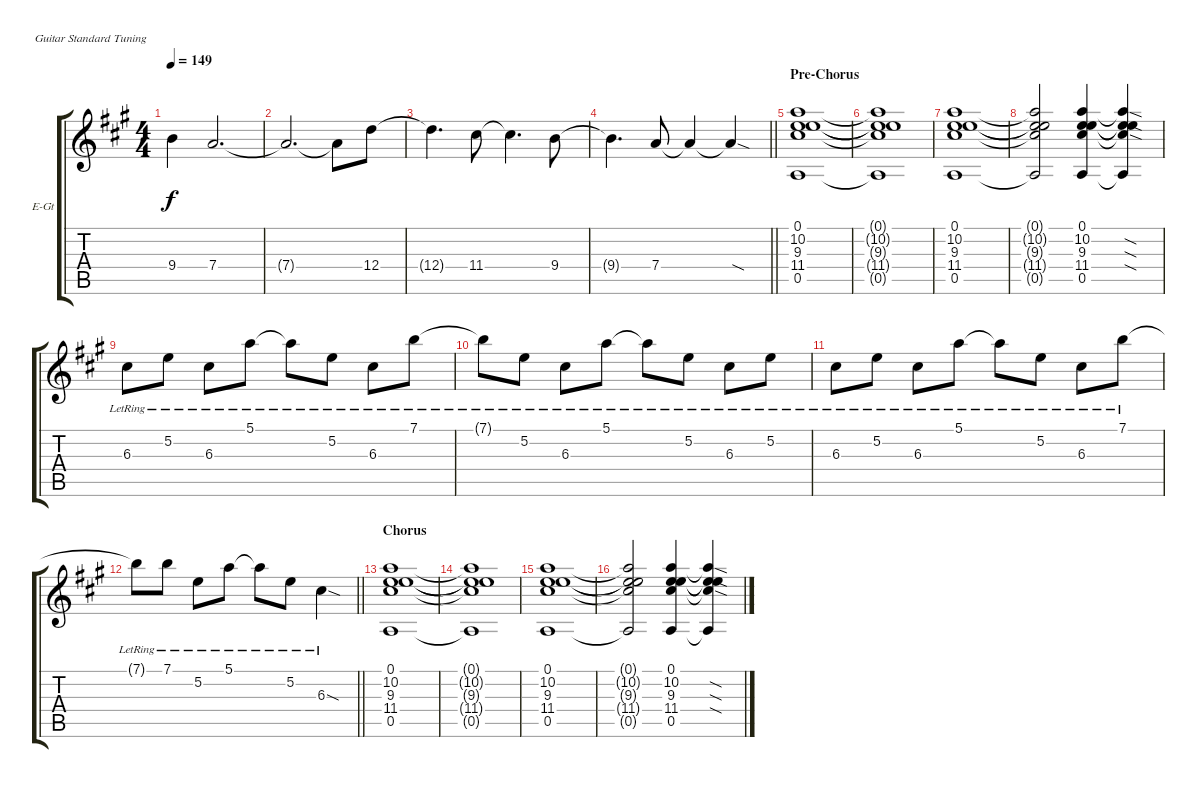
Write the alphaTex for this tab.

\defaultSystemsLayout 4
\bracketExtendMode groupsimilarinstruments
\firstSystemTrackNameOrientation horizontal
\otherSystemsTrackNameOrientation horizontal
\track ("Guitar 2" "E-Gt") {instrument distortionguitar}
\staff {score tabs}
\tuning (E4 B3 G3 D3 A2 E2)
\ts (4 4)
\tempo 149
\clef g2
\ks a
9.4{t}.4{dy f} 7.4.2{d} |
7.4{t}.2{d} 7.4{t}.8 12.4.8 |
12.4{t}.4{d} 11.4.8 11.4{t}.4{d} 9.4.8 |
\barLineRight lightlight
9.4{t}.4{d} 7.4.8 7.4{t}.4 7.4{sod t}.4 |
\section ("" "Pre-Chorus")
(10.2 9.3 11.4 0.5 0.1).1 |
(0.5{t} 11.4{t} 9.3{t} 10.2{t} 0.1{t}).1 |
(10.2 9.3 11.4 0.5 0.1).1 |
(0.5{t} 11.4{t} 9.3{t} 10.2{t} 0.1{t}).2 (0.5 11.4 9.3 10.2 0.1).4 (0.5{t} 11.4{sod t} 9.3{sod t} 10.2{sod t} 0.1{t}).4 |
6.3{lr}.8 5.2{lr}.8 6.3{lr}.8 5.1{lr}.8 5.1{lr t}.8 5.2{lr}.8 6.3{lr}.8 7.1{lr}.8 |
7.1{lr t}.8 5.2{lr}.8 6.3{lr}.8 5.1{lr}.8 5.1{lr t}.8 5.2{lr}.8 6.3{lr}.8 5.2{lr}.8 |
6.3{lr}.8 5.2{lr}.8 6.3{lr}.8 5.1{lr}.8 5.1{lr t}.8 5.2{lr}.8 6.3{lr}.8 7.1{lr}.8 |
\barLineRight lightlight
7.1{lr t}.8 7.1{lr}.8 5.2{lr}.8 5.1{lr}.8 5.1{lr t}.8 5.2{lr}.8 6.3{sod lr}.4 |
\section ("" "Chorus")
(10.2 9.3 11.4 0.5 0.1).1 |
(0.5{t} 11.4{t} 9.3{t} 10.2{t} 0.1{t}).1 |
(10.2 9.3 11.4 0.5 0.1).1 |
(0.5{t} 11.4{t} 9.3{t} 10.2{t} 0.1{t}).2 (0.5 11.4 9.3 10.2 0.1).4 (0.5{t} 11.4{sod t} 9.3{sod t} 10.2{sod t} 0.1{t}).4
